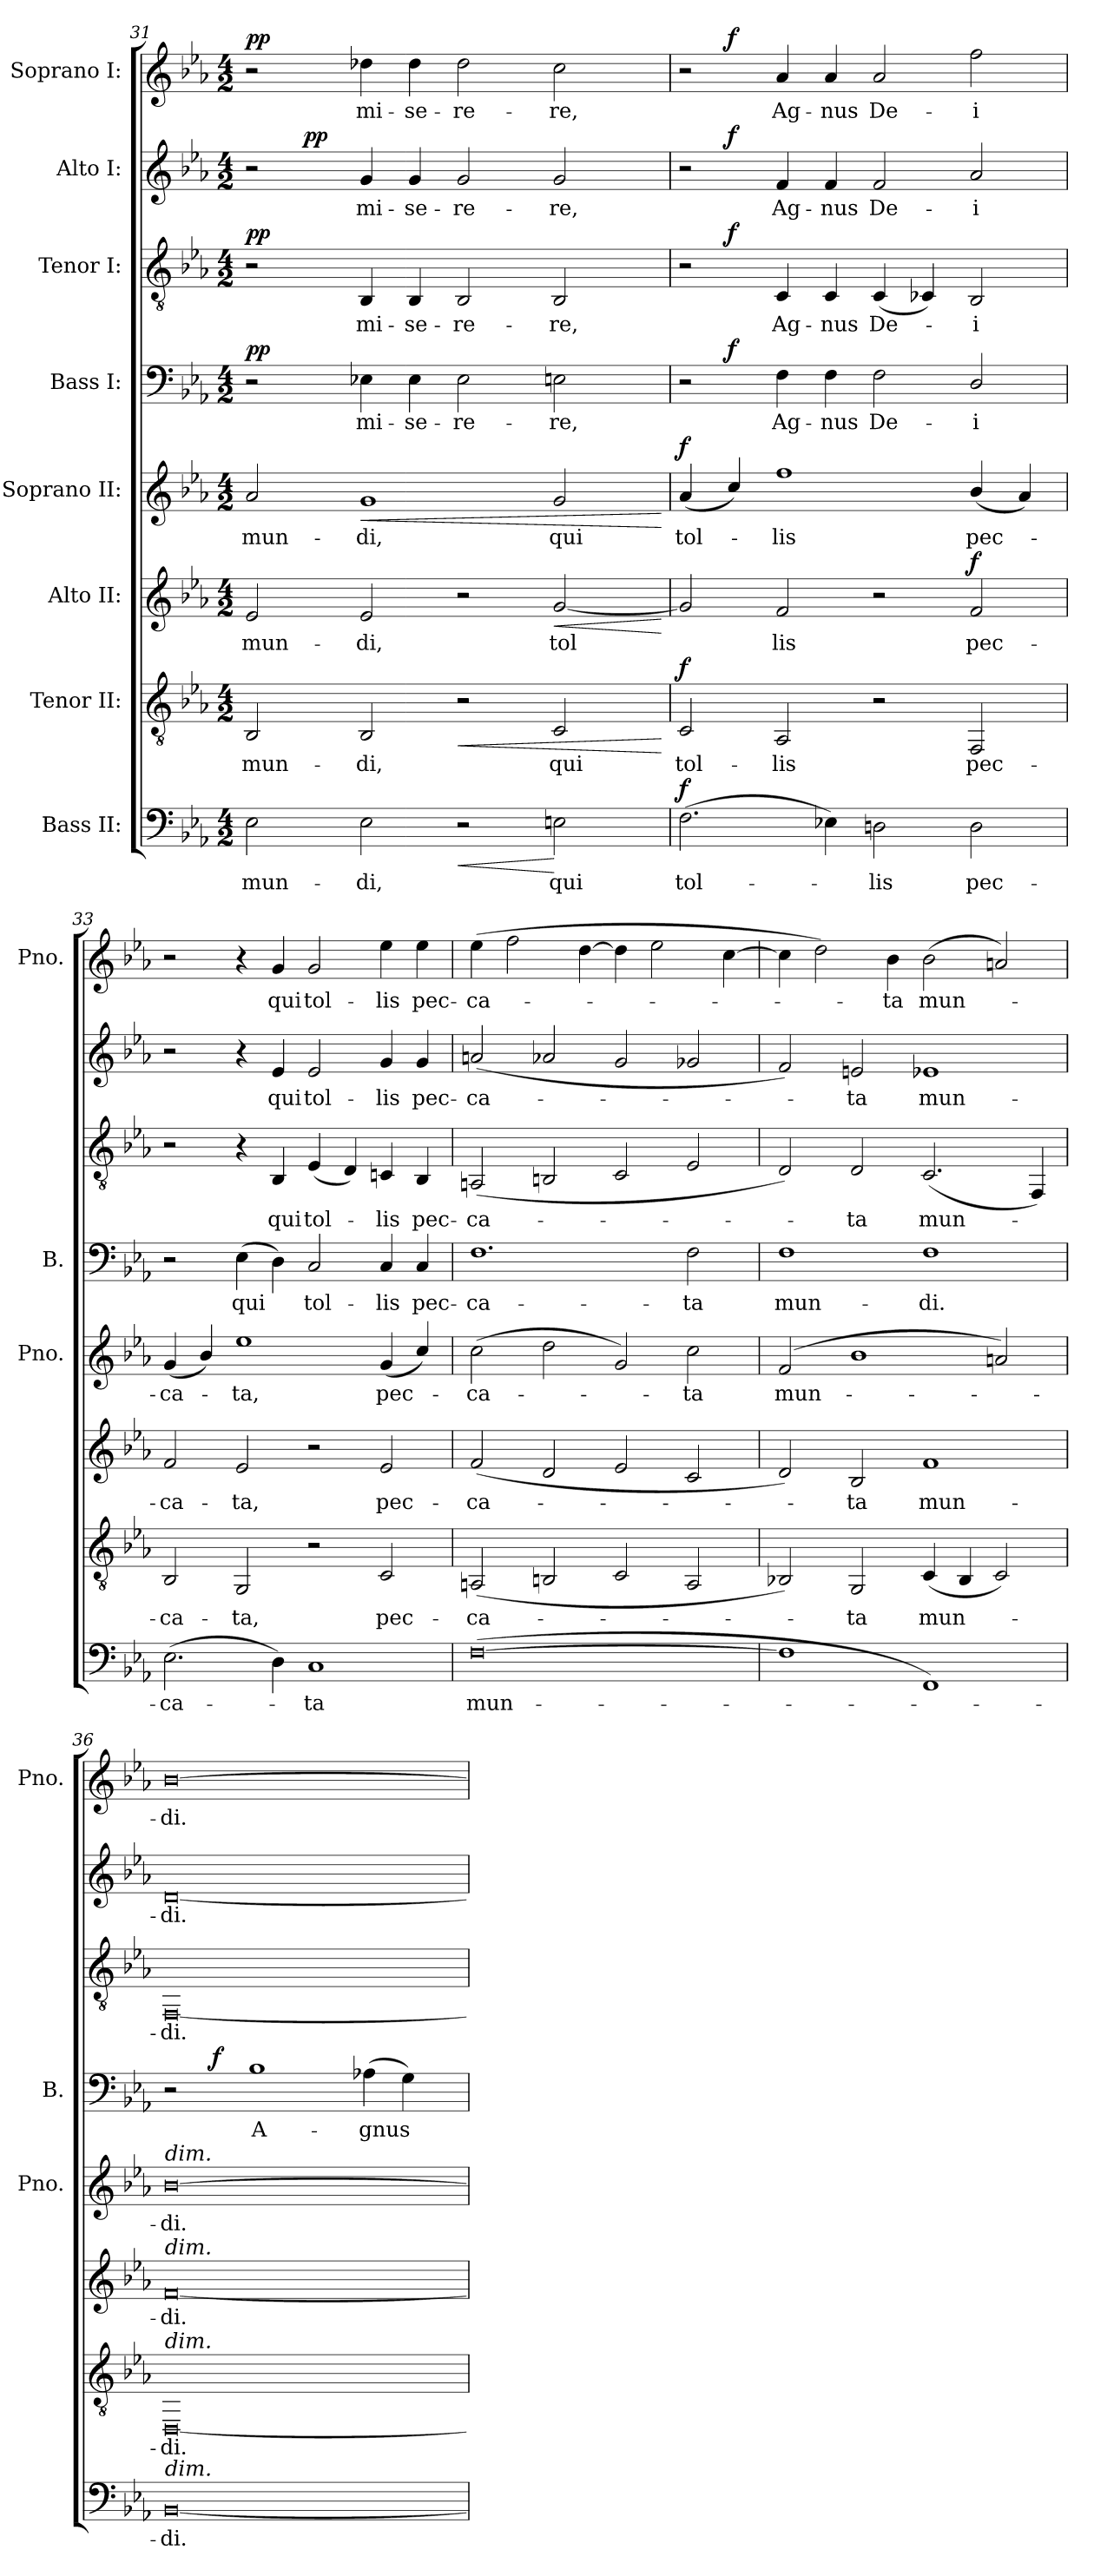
**kern	**text	**dynam	**kern	**text	**dynam	**kern	**text	**dynam	**kern	**text	**dynam	**kern	**text	**dynam	**kern	**text	**dynam	**kern	**text	**dynam	**kern	**text	**dynam
*part8	*part8	*part8	*part7	*part7	*part7	*part6	*part6	*part6	*part5	*part5	*part5	*part4	*part4	*part4	*part3	*part3	*part3	*part2	*part2	*part2	*part1	*part1	*part1
*staff8	*staff8	*staff8	*staff7	*staff7	*staff7	*staff6	*staff6	*staff6	*staff5	*staff5	*staff5	*staff4	*staff4	*staff4	*staff3	*staff3	*staff3	*staff2	*staff2	*staff2	*staff1	*staff1	*staff1
*I"Bass II:	*	*	*I"Tenor II:	*	*	*I"Alto II:	*	*	*I"Soprano II:	*	*	*I"Bass I:	*	*	*I"Tenor I:	*	*	*I"Alto I:	*	*	*I"Soprano I:	*	*
*	*	*	*	*	*	*	*	*	*I'Pno.	*	*	*I'B.	*	*	*	*	*	*	*	*	*I'Pno.	*	*
*clefF4	*	*	*clefGv2	*	*	*clefG2	*	*	*clefG2	*	*	*clefF4	*	*	*clefGv2	*	*	*clefG2	*	*	*clefG2	*	*
*k[b-e-a-]	*	*	*k[b-e-a-]	*	*	*k[b-e-a-]	*	*	*k[b-e-a-]	*	*	*k[b-e-a-]	*	*	*k[b-e-a-]	*	*	*k[b-e-a-]	*	*	*k[b-e-a-]	*	*
*E-:	*	*	*E-:	*	*	*E-:	*	*	*E-:	*	*	*E-:	*	*	*E-:	*	*	*E-:	*	*	*E-:	*	*
*M4/2	*	*	*M4/2	*	*	*M4/2	*	*	*M4/2	*	*	*M4/2	*	*	*M4/2	*	*	*M4/2	*	*	*M4/2	*	*
=31	=31	=31	=31	=31	=31	=31	=31	=31	=31	=31	=31	=31	=31	=31	=31	=31	=31	=31	=31	=31	=31	=31	=31
!	!LO:LY:b:color=#000000	!	!	!	!	!	!	!	!	!	!	!	!	!	!	!	!	!	!	!	!	!	!
!	!	!	!	!LO:LY:b:color=#000000	!	!	!	!	!	!	!	!	!	!	!	!	!	!	!	!	!	!	!
!	!	!	!	!	!	!	!LO:LY:b:color=#000000	!	!	!	!	!	!	!	!	!	!	!	!	!	!	!	!
!	!	!	!	!	!	!	!	!	!	!LO:LY:b:color=#000000	!	!	!	!	!	!	!	!	!	!	!	!	!
*	*	*	*	*	*	*	*	*	*	*	*	*	*	*	*	*	*	*^	*	*	*	*	*
2E-i\	mun-	.	2BB-i/	mun-	.	2e-i/	mun-	.	2a-i/	mun-	.	2r	.	pp	2r	.	pp	2r	8ryy	.	.	2r	.	pp
.	.	.	.	.	.	.	.	.	.	.	.	.	.	.	.	.	.	.	32ryy	.	.	.	.	.
.	.	.	.	.	.	.	.	.	.	.	.	.	.	.	.	.	.	.	64ryy	.	.	.	.	.
.	.	.	.	.	.	.	.	.	.	.	.	.	.	.	.	.	.	.	256ryy	.	.	.	.	.
.	.	.	.	.	.	.	.	.	.	.	.	.	.	.	.	.	.	.	1ryy	.	pp	.	.	.
!	!LO:LY:b:color=#000000	!	!	!	!	!	!	!	!	!	!	!	!	!	!	!	!	!	!	!	!	!	!	!
!	!	!	!	!LO:LY:b:color=#000000	!	!	!	!	!	!	!	!	!	!	!	!	!	!	!	!	!	!	!	!
!	!	!	!	!	!	!	!LO:LY:b:color=#000000	!	!	!	!	!	!	!	!	!	!	!	!	!	!	!	!	!
!	!	!	!	!	!	!	!	!	!	!LO:LY:b:color=#000000	!LO:HP:b	!	!	!	!	!	!	!	!	!	!	!	!	!
!	!	!	!	!	!	!	!	!	!	!	!	!	!LO:LY:b:color=#000000	!	!	!	!	!	!	!	!	!	!	!
!	!	!	!	!	!	!	!	!	!	!	!	!	!	!	!	!LO:LY:b:color=#000000	!	!	!	!	!	!	!	!
!	!	!	!	!	!	!	!	!	!	!	!	!	!	!	!	!	!	!	!	!LO:LY:b:color=#000000	!	!	!	!
!	!	!	!	!	!	!	!	!	!	!	!	!	!	!	!	!	!	!	!	!	!	!	!LO:LY:b:color=#000000	!
2E-i\	-di,	.	2BB-i/	-di,	.	2e-i/	-di,	.	1gi	-di,	<	4E-Xi\	mi-	.	4BB-i/	mi-	.	4gi/	.	mi-	.	4dd-Xi\	mi-	.
!	!	!	!	!	!	!	!	!	!	!	!	!	!LO:LY:b:color=#000000	!	!	!	!	!	!	!	!	!	!	!
!	!	!	!	!	!	!	!	!	!	!	!	!	!	!	!	!LO:LY:b:color=#000000	!	!	!	!	!	!	!	!
!	!	!	!	!	!	!	!	!	!	!	!	!	!	!	!	!	!	!	!	!LO:LY:b:color=#000000	!	!	!	!
!	!	!	!	!	!	!	!	!	!	!	!	!	!	!	!	!	!	!	!	!	!	!	!LO:LY:b:color=#000000	!
.	.	.	.	.	.	.	.	.	.	.	.	4E-i\	-se-	.	4BB-i/	-se-	.	4gi/	.	-se-	.	4dd-i\	-se-	.
!	!	!LO:HP:b	!	!	!LO:HP:b	!	!	!	!	!	!	!	!	!	!	!	!	!	!	!	!	!	!	!
!	!	!	!	!	!	!	!	!	!	!	!	!	!LO:LY:b:color=#000000	!	!	!	!	!	!	!	!	!	!	!
!	!	!	!	!	!	!	!	!	!	!	!	!	!	!	!	!LO:LY:b:color=#000000	!	!	!	!	!	!	!	!
!	!	!	!	!	!	!	!	!	!	!	!	!	!	!	!	!	!	!	!	!LO:LY:b:color=#000000	!	!	!	!
!	!	!	!	!	!	!	!	!	!	!	!	!	!	!	!	!	!	!	!	!	!	!	!LO:LY:b:color=#000000	!
2r	.	<	2r	.	<	2r	.	.	.	.	.	2E-i\	-re-	.	2BB-i/	-re-	.	2gi/	.	-re-	.	2dd-i\	-re-	.
.	.	.	.	.	.	.	.	.	.	.	.	.	.	.	.	.	.	.	2ryy	.	.	.	.	.
!	!LO:LY:b:color=#000000	!	!	!	!	!	!	!	!	!	!	!	!	!	!	!	!	!	!	!	!	!	!	!
!	!	!	!	!LO:LY:b:color=#000000	!	!	!	!	!	!	!	!	!	!	!	!	!	!	!	!	!	!	!	!
!	!	!	!	!	!	!	!LO:LY:b:color=#000000	!LO:HP:b	!	!	!	!	!	!	!	!	!	!	!	!	!	!	!	!
!	!	!	!	!	!	!	!	!	!	!LO:LY:b:color=#000000	!	!	!	!	!	!	!	!	!	!	!	!	!	!
!	!	!	!	!	!	!	!	!	!	!	!	!	!LO:LY:b:color=#000000	!	!	!	!	!	!	!	!	!	!	!
!	!	!	!	!	!	!	!	!	!	!	!	!	!	!	!	!LO:LY:b:color=#000000	!	!	!	!	!	!	!	!
!	!	!	!	!	!	!	!	!	!	!	!	!	!	!	!	!	!	!	!	!LO:LY:b:color=#000000	!	!	!	!
!	!	!	!	!	!	!	!	!	!	!	!	!	!	!	!	!	!	!	!	!	!	!	!LO:LY:b:color=#000000	!
2Eni\	qui	[	2Ci/	qui	.	[2gi/	tol-	<	2gi/	qui	.	2Eni\	-re,	.	2BB-i/	-re,	.	2gi/	.	-re,	.	2cci\	-re,	.
.	.	.	.	.	.	.	.	.	.	.	.	.	.	.	.	.	.	.	4ryy	.	.	.	.	.
.	.	.	.	.	.	.	.	.	.	.	.	.	.	.	.	.	.	.	16ryy	.	.	.	.	.
.	.	.	.	.	.	.	.	.	.	.	.	.	.	.	.	.	.	.	128.ryy	.	.	.	.	.
.	.	.	.	.	[	.	.	[	.	.	[	.	.	.	.	.	.	.	.	.	.	.	.	.
!!LO:LB:g=z
=32	=32	=32	=32	=32	=32	=32	=32	=32	=32	=32	=32	=32	=32	=32	=32	=32	=32	=32	=32	=32	=32	=32	=32	=32
!	!LO:LY:b:color=#000000	!	!	!	!	!	!	!	!	!	!	!	!	!	!	!	!	!	!	!	!	!	!	!
!	!	!	!	!LO:LY:b:color=#000000	!	!	!	!	!	!	!	!	!	!	!	!	!	!	!	!	!	!	!	!
!	!	!	!	!	!	!	!LO:LY:b:color=#000000	!	!	!	!	!	!	!	!	!	!	!	!	!	!	!	!	!
!	!	!	!	!	!	!	!	!	!	!LO:LY:b:color=#000000	!	!	!	!	!	!	!	!	!	!	!	!	!	!
*	*	*	*	*	*	*	*	*	*	*	*	*^	*	*	*^	*	*	*	*	*	*	*^	*	*
(2.Fi\	tol-	f	2Ci/	tol-	f	2gi/]	--	.	(4a-i/	tol-	f	2r	4ryy	.	.	2r	4ryy	.	.	2r	4ryy	.	.	2r	4ryy	.	.
.	.	.	.	.	.	.	.	.	4cci/)	.	.	.	1..ryy	.	f	.	1..ryy	.	f	.	1..ryy	.	f	.	1..ryy	.	f
!	!	!	!	!LO:LY:b:color=#000000	!	!	!	!	!	!	!	!	!	!	!	!	!	!	!	!	!	!	!	!	!	!	!
!	!	!	!	!	!	!	!LO:LY:b:color=#000000	!	!	!	!	!	!	!	!	!	!	!	!	!	!	!	!	!	!	!	!
!	!	!	!	!	!	!	!	!	!	!LO:LY:b:color=#000000	!	!	!	!	!	!	!	!	!	!	!	!	!	!	!	!	!
!	!	!	!	!	!	!	!	!	!	!	!	!	!	!LO:LY:b:color=#000000	!	!	!	!	!	!	!	!	!	!	!	!	!
!	!	!	!	!	!	!	!	!	!	!	!	!	!	!	!	!	!	!LO:LY:b:color=#000000	!	!	!	!	!	!	!	!	!
!	!	!	!	!	!	!	!	!	!	!	!	!	!	!	!	!	!	!	!	!	!	!LO:LY:b:color=#000000	!	!	!	!	!
!	!	!	!	!	!	!	!	!	!	!	!	!	!	!	!	!	!	!	!	!	!	!	!	!	!	!LO:LY:b:color=#000000	!
.	.	.	2AA-i/	-lis	.	2fi/	lis	.	1ffi	-lis	.	4Fi\	.	Ag-	.	4Ci/	.	Ag-	.	4fi/	.	Ag-	.	4a-i/	.	Ag-	.
!	!	!	!	!	!	!	!	!	!	!	!	!	!	!LO:LY:b:color=#000000	!	!	!	!	!	!	!	!	!	!	!	!	!
!	!	!	!	!	!	!	!	!	!	!	!	!	!	!	!	!	!	!LO:LY:b:color=#000000	!	!	!	!	!	!	!	!	!
!	!	!	!	!	!	!	!	!	!	!	!	!	!	!	!	!	!	!	!	!	!	!LO:LY:b:color=#000000	!	!	!	!	!
!	!	!	!	!	!	!	!	!	!	!	!	!	!	!	!	!	!	!	!	!	!	!	!	!	!	!LO:LY:b:color=#000000	!
4E-Xi\)	.	.	.	.	.	.	.	.	.	.	.	4Fi\	.	-nus	.	4Ci/	.	-nus	.	4fi/	.	-nus	.	4a-i/	.	-nus	.
!	!LO:LY:b:color=#000000	!	!	!	!	!	!	!	!	!	!	!	!	!	!	!	!	!	!	!	!	!	!	!	!	!	!
!	!	!	!	!	!	!	!	!	!	!	!	!	!	!LO:LY:b:color=#000000	!	!	!	!	!	!	!	!	!	!	!	!	!
!	!	!	!	!	!	!	!	!	!	!	!	!	!	!	!	!	!	!LO:LY:b:color=#000000	!	!	!	!	!	!	!	!	!
!	!	!	!	!	!	!	!	!	!	!	!	!	!	!	!	!	!	!	!	!	!	!LO:LY:b:color=#000000	!	!	!	!	!
!	!	!	!	!	!	!	!	!	!	!	!	!	!	!	!	!	!	!	!	!	!	!	!	!	!	!LO:LY:b:color=#000000	!
2Dni\	-lis	.	2r	.	.	2r	.	.	.	.	.	2Fi\	.	De-	.	(4Ci/	.	De-	.	2fi/	.	De-	.	2a-i/	.	De-	.
.	.	.	.	.	.	.	.	.	.	.	.	.	.	.	.	4C-Xi/)	.	.	.	.	.	.	.	.	.	.	.
!	!LO:LY:b:color=#000000	!	!	!	!	!	!	!	!	!	!	!	!	!	!	!	!	!	!	!	!	!	!	!	!	!	!
!	!	!	!	!LO:LY:b:color=#000000	!	!	!	!	!	!	!	!	!	!	!	!	!	!	!	!	!	!	!	!	!	!	!
!	!	!	!	!	!	!	!LO:LY:b:color=#000000	!	!	!	!	!	!	!	!	!	!	!	!	!	!	!	!	!	!	!	!
!	!	!	!	!	!	!	!	!	!	!LO:LY:b:color=#000000	!	!	!	!	!	!	!	!	!	!	!	!	!	!	!	!	!
!	!	!	!	!	!	!	!	!	!	!	!	!	!	!LO:LY:b:color=#000000	!	!	!	!	!	!	!	!	!	!	!	!	!
!	!	!	!	!	!	!	!	!	!	!	!	!	!	!	!	!	!	!LO:LY:b:color=#000000	!	!	!	!	!	!	!	!	!
!	!	!	!	!	!	!	!	!	!	!	!	!	!	!	!	!	!	!	!	!	!	!LO:LY:b:color=#000000	!	!	!	!	!
!	!	!	!	!	!	!	!	!	!	!	!	!	!	!	!	!	!	!	!	!	!	!	!	!	!	!LO:LY:b:color=#000000	!
2Di\	pec-	.	2FFi/	pec-	.	2fi/	pec-	f	(4b-i/	pec-	.	2Di/	.	-i	.	2BB-i/	.	-i	.	2a-i/	.	-i	.	2ffi\	.	-i	.
.	.	.	.	.	.	.	.	.	4a-i/)	.	.	.	.	.	.	.	.	.	.	.	.	.	.	.	.	.	.
*	*	*	*	*	*	*	*	*	*	*	*	*v	*v	*	*	*	*	*	*	*v	*v	*	*	*v	*v	*	*
*	*	*	*	*	*	*	*	*	*	*	*	*	*	*	*v	*v	*	*	*	*	*	*	*	*
=33	=33	=33	=33	=33	=33	=33	=33	=33	=33	=33	=33	=33	=33	=33	=33	=33	=33	=33	=33	=33	=33	=33	=33
*	*	*	*	*	*	*	*	*	*	*	*	*^	*	*	*^	*	*	*^	*	*	*^	*	*
!	!LO:LY:b:color=#000000	!	!	!	!	!	!	!	!	!	!	!	!	!	!	!	!	!	!	!	!	!	!	!	!	!	!
*	*	*	*	*	*	*	*	*	*	*	*	*v	*v	*	*	*	*	*	*	*v	*v	*	*	*v	*v	*	*
*	*	*	*	*	*	*	*	*	*	*	*	*	*	*	*v	*v	*	*	*	*	*	*	*	*
*	*	*	*	*	*	*	*	*	*	*	*	*^	*	*	*^	*	*	*^	*	*	*^	*	*
!	!	!	!	!LO:LY:b:color=#000000	!	!	!	!	!	!	!	!	!	!	!	!	!	!	!	!	!	!	!	!	!	!	!
*	*	*	*	*	*	*	*	*	*	*	*	*v	*v	*	*	*	*	*	*	*v	*v	*	*	*v	*v	*	*
*	*	*	*	*	*	*	*	*	*	*	*	*	*	*	*v	*v	*	*	*	*	*	*	*	*
*	*	*	*	*	*	*	*	*	*	*	*	*^	*	*	*^	*	*	*^	*	*	*^	*	*
!	!	!	!	!	!	!	!LO:LY:b:color=#000000	!	!	!	!	!	!	!	!	!	!	!	!	!	!	!	!	!	!	!	!
*	*	*	*	*	*	*	*	*	*	*	*	*v	*v	*	*	*	*	*	*	*v	*v	*	*	*v	*v	*	*
*	*	*	*	*	*	*	*	*	*	*	*	*	*	*	*v	*v	*	*	*	*	*	*	*	*
*	*	*	*	*	*	*	*	*	*	*	*	*^	*	*	*^	*	*	*^	*	*	*^	*	*
!	!	!	!	!	!	!	!	!	!	!LO:LY:b:color=#000000	!	!	!	!	!	!	!	!	!	!	!	!	!	!	!	!	!
*	*	*	*	*	*	*	*	*	*	*	*	*v	*v	*	*	*	*	*	*	*v	*v	*	*	*v	*v	*	*
*	*	*	*	*	*	*	*	*	*	*	*	*	*	*	*v	*v	*	*	*	*	*	*	*	*
(2.E-i\	-ca-	.	2BB-i/	-ca-	.	2fi/	-ca-	.	(4gi/	-ca-	.	2r	.	.	2r	.	.	2r	.	.	2r	.	.
.	.	.	.	.	.	.	.	.	4b-i/)	.	.	.	.	.	.	.	.	.	.	.	.	.	.
!	!	!	!	!LO:LY:b:color=#000000	!	!	!	!	!	!	!	!	!	!	!	!	!	!	!	!	!	!	!
!	!	!	!	!	!	!	!LO:LY:b:color=#000000	!	!	!	!	!	!	!	!	!	!	!	!	!	!	!	!
!	!	!	!	!	!	!	!	!	!	!LO:LY:b:color=#000000	!	!	!	!	!	!	!	!	!	!	!	!	!
!	!	!	!	!	!	!	!	!	!	!	!	!	!LO:LY:b:color=#000000	!	!	!	!	!	!	!	!	!	!
.	.	.	2GGi/	-ta,	.	2e-i/	-ta,	.	1ee-i	-ta,	.	(4E-i\	qui	.	4r	.	.	4r	.	.	4r	.	.
!	!	!	!	!	!	!	!	!	!	!	!	!	!	!	!	!LO:LY:b:color=#000000	!	!	!	!	!	!	!
!	!	!	!	!	!	!	!	!	!	!	!	!	!	!	!	!	!	!	!LO:LY:b:color=#000000	!	!	!	!
!	!	!	!	!	!	!	!	!	!	!	!	!	!	!	!	!	!	!	!	!	!	!LO:LY:b:color=#000000	!
4Di\)	.	.	.	.	.	.	.	.	.	.	.	4Di\)	.	.	4BB-i/	qui	.	4e-i/	qui	.	4gi/	qui	.
!	!LO:LY:b:color=#000000	!	!	!	!	!	!	!	!	!	!	!	!	!	!	!	!	!	!	!	!	!	!
!	!	!	!	!	!	!	!	!	!	!	!	!	!LO:LY:b:color=#000000	!	!	!	!	!	!	!	!	!	!
!	!	!	!	!	!	!	!	!	!	!	!	!	!	!	!	!LO:LY:b:color=#000000	!	!	!	!	!	!	!
!	!	!	!	!	!	!	!	!	!	!	!	!	!	!	!	!	!	!	!LO:LY:b:color=#000000	!	!	!	!
!	!	!	!	!	!	!	!	!	!	!	!	!	!	!	!	!	!	!	!	!	!	!LO:LY:b:color=#000000	!
1Ci	-ta	.	2r	.	.	2r	.	.	.	.	.	2Ci/	tol-	.	(4E-i/	tol-	.	2e-i/	tol-	.	2gi/	tol-	.
.	.	.	.	.	.	.	.	.	.	.	.	.	.	.	4Di/)	.	.	.	.	.	.	.	.
!	!	!	!	!LO:LY:b:color=#000000	!	!	!	!	!	!	!	!	!	!	!	!	!	!	!	!	!	!	!
!	!	!	!	!	!	!	!LO:LY:b:color=#000000	!	!	!	!	!	!	!	!	!	!	!	!	!	!	!	!
!	!	!	!	!	!	!	!	!	!	!LO:LY:b:color=#000000	!	!	!	!	!	!	!	!	!	!	!	!	!
!	!	!	!	!	!	!	!	!	!	!	!	!	!LO:LY:b:color=#000000	!	!	!	!	!	!	!	!	!	!
!	!	!	!	!	!	!	!	!	!	!	!	!	!	!	!	!LO:LY:b:color=#000000	!	!	!	!	!	!	!
!	!	!	!	!	!	!	!	!	!	!	!	!	!	!	!	!	!	!	!LO:LY:b:color=#000000	!	!	!	!
!	!	!	!	!	!	!	!	!	!	!	!	!	!	!	!	!	!	!	!	!	!	!LO:LY:b:color=#000000	!
.	.	.	2Ci/	pec-	.	2e-i/	pec-	.	(4gi/	pec-	.	4Ci/	-lis	.	4Cni/	-lis	.	4gi/	-lis	.	4ee-i\	-lis	.
!	!	!	!	!	!	!	!	!	!	!	!	!	!LO:LY:b:color=#000000	!	!	!	!	!	!	!	!	!	!
!	!	!	!	!	!	!	!	!	!	!	!	!	!	!	!	!LO:LY:b:color=#000000	!	!	!	!	!	!	!
!	!	!	!	!	!	!	!	!	!	!	!	!	!	!	!	!	!	!	!LO:LY:b:color=#000000	!	!	!	!
!	!	!	!	!	!	!	!	!	!	!	!	!	!	!	!	!	!	!	!	!	!	!LO:LY:b:color=#000000	!
.	.	.	.	.	.	.	.	.	4cci/)	.	.	4Ci/	pec-	.	4BB-i/	pec-	.	4gi/	pec-	.	4ee-i\	pec-	.
=34	=34	=34	=34	=34	=34	=34	=34	=34	=34	=34	=34	=34	=34	=34	=34	=34	=34	=34	=34	=34	=34	=34	=34
!	!LO:LY:b:color=#000000	!	!	!	!	!	!	!	!	!	!	!	!	!	!	!	!	!	!	!	!	!	!
!	!	!	!	!LO:LY:b:color=#000000	!	!	!	!	!	!	!	!	!	!	!	!	!	!	!	!	!	!	!
!	!	!	!	!	!	!	!LO:LY:b:color=#000000	!	!	!	!	!	!	!	!	!	!	!	!	!	!	!	!
!	!	!	!	!	!	!	!	!	!	!LO:LY:b:color=#000000	!	!	!	!	!	!	!	!	!	!	!	!	!
!	!	!	!	!	!	!	!	!	!	!	!	!	!LO:LY:b:color=#000000	!	!	!	!	!	!	!	!	!	!
!	!	!	!	!	!	!	!	!	!	!	!	!	!	!	!	!LO:LY:b:color=#000000	!	!	!	!	!	!	!
!	!	!	!	!	!	!	!	!	!	!	!	!	!	!	!	!	!	!	!LO:LY:b:color=#000000	!	!	!	!
!	!	!	!	!	!	!	!	!	!	!	!	!	!	!	!	!	!	!	!	!	!	!LO:LY:b:color=#000000	!
([0Fi	mun-	.	(2AAni/	-ca-	.	(2fi/	-ca-	.	(2cci\	-ca-	.	1.Fi	-ca-	.	(2AAni/	-ca-	.	(2ani/	-ca-	.	(4ee-i\	-ca-	.
.	.	.	.	.	.	.	.	.	.	.	.	.	.	.	.	.	.	.	.	.	2ffi\	.	.
.	.	.	2BBni/	.	.	2di/	.	.	2ddi\	.	.	.	.	.	2BBni/	.	.	2a-Xi/	.	.	.	.	.
.	.	.	.	.	.	.	.	.	.	.	.	.	.	.	.	.	.	.	.	.	[4ddi\	.	.
.	.	.	2Ci/	.	.	2e-i/	.	.	2gi/)	.	.	.	.	.	2Ci/	.	.	2gi/	.	.	4ddi\]	.	.
.	.	.	.	.	.	.	.	.	.	.	.	.	.	.	.	.	.	.	.	.	2ee-i\	.	.
!	!	!	!	!	!	!	!	!	!	!LO:LY:b:color=#000000	!	!	!	!	!	!	!	!	!	!	!	!	!
!	!	!	!	!	!	!	!	!	!	!	!	!	!LO:LY:b:color=#000000	!	!	!	!	!	!	!	!	!	!
.	.	.	2AAi/	.	.	2ci/	.	.	2cci\	-ta	.	2Fi\	-ta	.	2E-i/	.	.	2g-Xi/	.	.	.	.	.
.	.	.	.	.	.	.	.	.	.	.	.	.	.	.	.	.	.	.	.	.	[4cci\	.	.
=35	=35	=35	=35	=35	=35	=35	=35	=35	=35	=35	=35	=35	=35	=35	=35	=35	=35	=35	=35	=35	=35	=35	=35
!	!	!	!	!	!	!	!	!	!	!LO:LY:b:color=#000000	!	!	!	!	!	!	!	!	!	!	!	!	!
!	!	!	!	!	!	!	!	!	!	!	!	!	!LO:LY:b:color=#000000	!	!	!	!	!	!	!	!	!	!
1Fi]	.	.	2BB-Xi/)	.	.	2di/)	.	.	(2fi/	mun-	.	1Fi	mun-	.	2Di/)	.	.	2fi/)	.	.	4cci\]	.	.
.	.	.	.	.	.	.	.	.	.	.	.	.	.	.	.	.	.	.	.	.	2ddi\)	.	.
!	!	!	!	!LO:LY:b:color=#000000	!	!	!	!	!	!	!	!	!	!	!	!	!	!	!	!	!	!	!
!	!	!	!	!	!	!	!LO:LY:b:color=#000000	!	!	!	!	!	!	!	!	!	!	!	!	!	!	!	!
!	!	!	!	!	!	!	!	!	!	!	!	!	!	!	!	!LO:LY:b:color=#000000	!	!	!	!	!	!	!
!	!	!	!	!	!	!	!	!	!	!	!	!	!	!	!	!	!	!	!LO:LY:b:color=#000000	!	!	!	!
.	.	.	2GGi/	-ta	.	2B-i/	-ta	.	1b-i	.	.	.	.	.	2Di/	-ta	.	2eni/	-ta	.	.	.	.
!	!	!	!	!	!	!	!	!	!	!	!	!	!	!	!	!	!	!	!	!	!	!LO:LY:b:color=#000000	!
.	.	.	.	.	.	.	.	.	.	.	.	.	.	.	.	.	.	.	.	.	4b-i\	-ta	.
!	!	!	!	!LO:LY:b:color=#000000	!	!	!	!	!	!	!	!	!	!	!	!	!	!	!	!	!	!	!
!	!	!	!	!	!	!	!LO:LY:b:color=#000000	!	!	!	!	!	!	!	!	!	!	!	!	!	!	!	!
!	!	!	!	!	!	!	!	!	!	!	!	!	!LO:LY:b:color=#000000	!	!	!	!	!	!	!	!	!	!
!	!	!	!	!	!	!	!	!	!	!	!	!	!	!	!	!LO:LY:b:color=#000000	!	!	!	!	!	!	!
!	!	!	!	!	!	!	!	!	!	!	!	!	!	!	!	!	!	!	!LO:LY:b:color=#000000	!	!	!	!
!	!	!	!	!	!	!	!	!	!	!	!	!	!	!	!	!	!	!	!	!	!	!LO:LY:b:color=#000000	!
1FFi)	.	.	(4Ci/	mun-	.	1fi	mun-	.	.	.	.	1Fi	-di.	.	(2.Ci/	mun-	.	1e-Xi	mun-	.	(2b-i\	mun-	.
.	.	.	4BB-i/	.	.	.	.	.	.	.	.	.	.	.	.	.	.	.	.	.	.	.	.
.	.	.	2Ci/)	.	.	.	.	.	2ani/)	.	.	.	.	.	.	.	.	.	.	.	2ani/)	.	.
.	.	.	.	.	.	.	.	.	.	.	.	.	.	.	4FFi/)	.	.	.	.	.	.	.	.
=36	=36	=36	=36	=36	=36	=36	=36	=36	=36	=36	=36	=36	=36	=36	=36	=36	=36	=36	=36	=36	=36	=36	=36
!	!LO:LY:b:color=#000000	!	!	!	!	!	!	!	!	!	!	!	!	!	!	!	!	!	!	!	!	!	!
!	!	!	!	!LO:LY:b:color=#000000	!	!	!	!	!	!	!	!	!	!	!	!	!	!	!	!	!	!	!
!	!	!	!	!	!	!	!LO:LY:b:color=#000000	!	!	!	!	!	!	!	!	!	!	!	!	!	!	!	!
!	!	!	!	!	!	!	!	!	!	!LO:LY:b:color=#000000	!	!	!	!	!	!	!	!	!	!	!	!	!
!	!	!	!	!	!	!	!	!	!	!	!	!	!	!	!	!LO:LY:b:color=#000000	!	!	!	!	!	!	!
!	!	!	!	!	!	!	!	!	!	!	!	!	!	!	!	!	!	!	!LO:LY:b:color=#000000	!	!	!	!
!	!	!	!	!	!	!	!	!	!LO:TX:a:i:t=dim.	!	!	!	!	!	!	!	!	!	!	!	!	!	!
!	!	!	!	!	!	!LO:TX:a:i:t=dim.	!	!	!	!	!	!	!	!	!	!	!	!	!	!	!	!	!
!	!	!	!LO:TX:a:i:t=dim.	!	!	!	!	!	!	!	!	!	!	!	!	!	!	!	!	!	!	!	!
!LO:TX:a:i:t=dim.	!	!	!	!	!	!	!	!	!	!	!	!	!	!	!	!	!	!	!	!	!	!	!
!	!	!	!	!	!	!	!	!	!	!	!	!	!	!	!	!	!	!	!	!	!	!LO:LY:b:color=#000000	!
*	*	*	*	*	*	*	*	*	*	*	*	*^	*	*	*	*	*	*	*	*	*	*	*
[0BB-i	-di.	.	[0DDi	-di.	.	[0fi	-di.	.	[0b-i	-di.	.	2r	4ryy	.	.	[0FFi	-di.	.	[0di	-di.	.	[0b-i	-di.	.
.	.	.	.	.	.	.	.	.	.	.	.	.	64.ryy	.	.	.	.	.	.	.	.	.	.	.
.	.	.	.	.	.	.	.	.	.	.	.	.	1ryy	.	f	.	.	.	.	.	.	.	.	.
!	!	!	!	!	!	!	!	!	!	!	!	!	!	!LO:LY:b:color=#000000	!	!	!	!	!	!	!	!	!	!
.	.	.	.	.	.	.	.	.	.	.	.	1B-i	.	A-	.	.	.	.	.	.	.	.	.	.
.	.	.	.	.	.	.	.	.	.	.	.	.	2ryy	.	.	.	.	.	.	.	.	.	.	.
!	!	!	!	!	!	!	!	!	!	!	!	!	!	!LO:LY:b:color=#000000	!	!	!	!	!	!	!	!	!	!
.	.	.	.	.	.	.	.	.	.	.	.	(4A-Xi\	.	-gnus	.	.	.	.	.	.	.	.	.	.
.	.	.	.	.	.	.	.	.	.	.	.	4Gi\)	.	.	.	.	.	.	.	.	.	.	.	.
.	.	.	.	.	.	.	.	.	.	.	.	.	8ryy	.	.	.	.	.	.	.	.	.	.	.
.	.	.	.	.	.	.	.	.	.	.	.	.	16ryy	.	.	.	.	.	.	.	.	.	.	.
.	.	.	.	.	.	.	.	.	.	.	.	.	32ryy	.	.	.	.	.	.	.	.	.	.	.
.	.	.	.	.	.	.	.	.	.	.	.	.	128ryy	.	.	.	.	.	.	.	.	.	.	.
*	*	*	*	*	*	*	*	*	*	*	*	*v	*v	*	*	*	*	*	*	*	*	*	*	*
=	=	=	=	=	=	=	=	=	=	=	=	=	=	=	=	=	=	=	=	=	=	=	=
*-	*-	*-	*-	*-	*-	*-	*-	*-	*-	*-	*-	*-	*-	*-	*-	*-	*-	*-	*-	*-	*-	*-	*-
